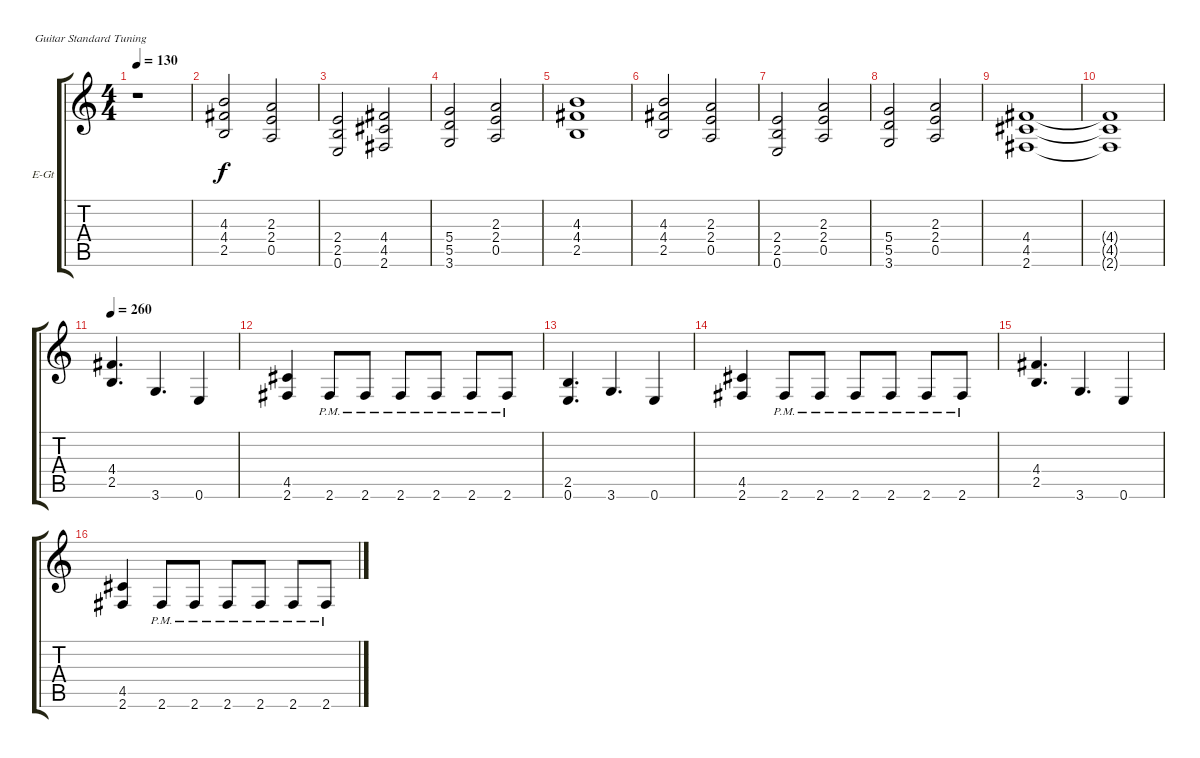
\defaultSystemsLayout 4
\bracketExtendMode groupsimilarinstruments
\firstSystemTrackNameOrientation horizontal
\otherSystemsTrackNameOrientation horizontal
\track ("Herman Frank" "E-Gt") {instrument distortionguitar}
\staff {score tabs}
\tuning (E4 B3 G3 D3 A2 E2)
\ts (4 4)
\tempo 130
\clef g2
\ks c
r.1{dy f instrument distortionguitar} |
(4.4 2.5 4.3).2 (2.4 0.5 2.3).2 |
(2.4 2.5 0.6).2 (4.4 4.5 2.6).2 |
(5.4 5.5 3.6).2 (2.4 0.5 2.3).2 |
(4.4 2.5 4.3).1 |
(4.4 2.5 4.3).2 (2.4 0.5 2.3).2 |
(2.4 2.5 0.6).2 (2.3 2.4 0.5).2 |
(5.4 5.5 3.6).2 (2.4 0.5 2.3).2 |
(4.4 4.5 2.6).1 |
(4.4{t} 4.5{t} 2.6{t}).1 |
\tempo 260
(4.4 2.5).4{d} 3.6.4{d} 0.6.4 |
(4.5 2.6).4 2.6{pm}.8 2.6{pm}.8 2.6{pm}.8 2.6{pm}.8 2.6{pm}.8 2.6{pm}.8 |
(2.5 0.6).4{d} 3.6.4{d} 0.6.4 |
(4.5 2.6).4 2.6{pm}.8 2.6{pm}.8 2.6{pm}.8 2.6{pm}.8 2.6{pm}.8 2.6{pm}.8 |
(4.4 2.5).4{d} 3.6.4{d} 0.6.4 |
(4.5 2.6).4 2.6{pm}.8 2.6{pm}.8 2.6{pm}.8 2.6{pm}.8 2.6{pm}.8 2.6{pm}.8
